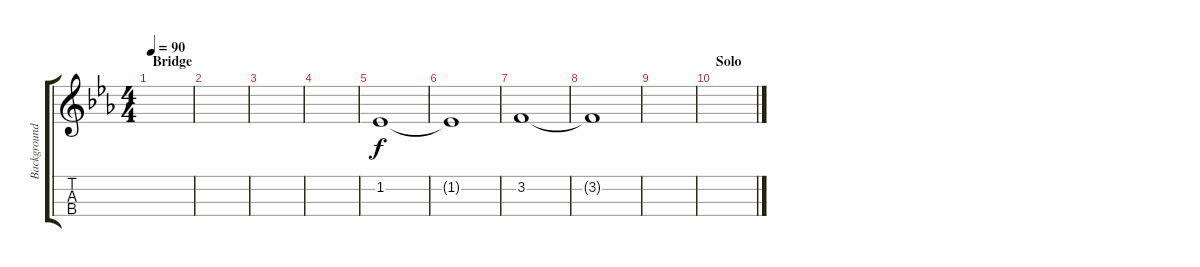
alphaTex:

\track ("Background Vocal" "Background") {instrument viola}
\staff {score tabs}
\tuning (A4 D4 G3 C3) {hide}
\ts (4 4)
\section ("" "Bridge")
\tempo 90
\clef g2
\ks cminor
|
|
|
|
1.2.1 |
1.2{t}.1 |
3.2.1 |
3.2{t}.1 |
|
\section ("" "Solo")
